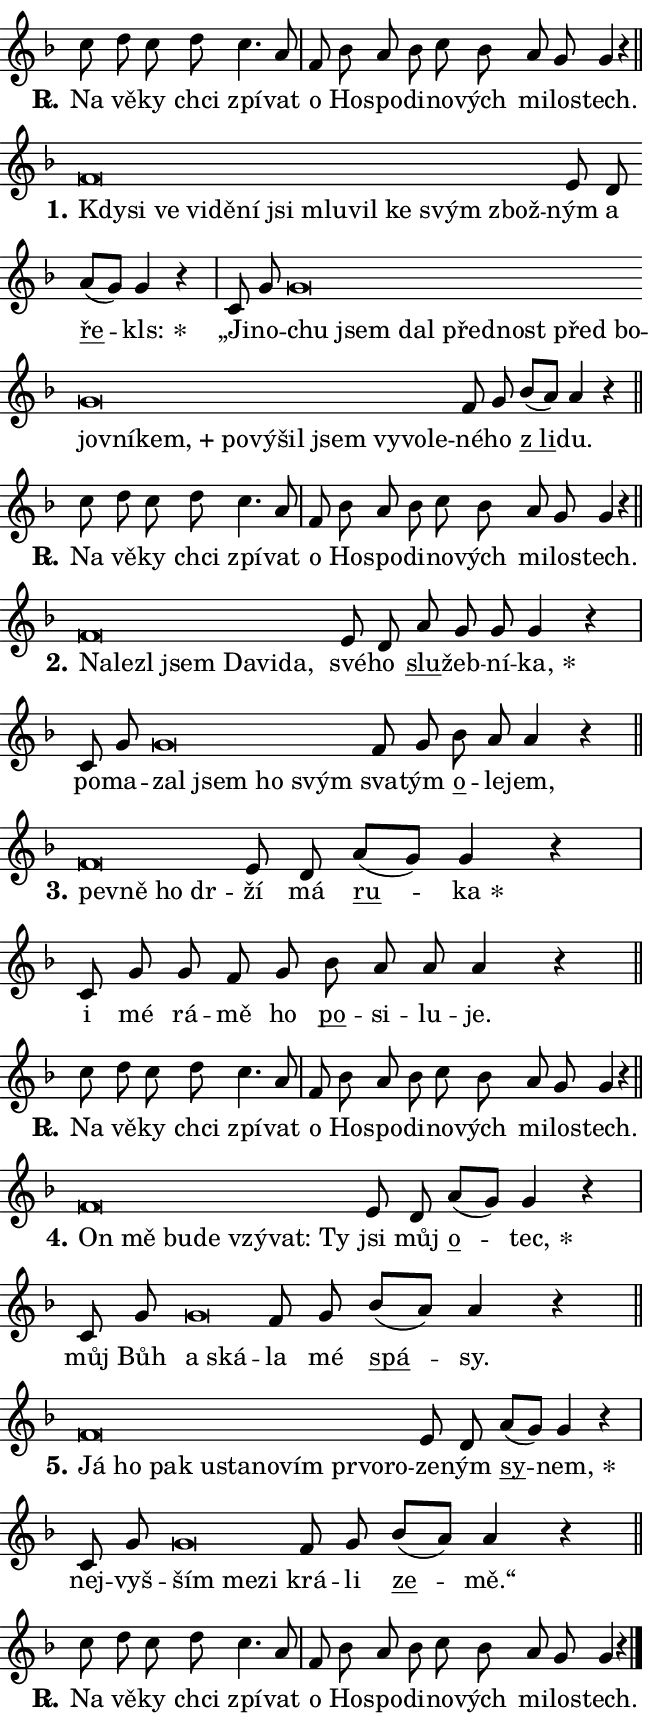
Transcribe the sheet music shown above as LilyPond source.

\version "2.24.0"
\header { tagline = "" }
\paper {
  indent = 0\cm
  top-margin = 0\cm
  right-margin = 0.13\cm % to fit lyric hyphens
  bottom-margin = 0\cm
  left-margin = 0\cm
  paper-width = 11\cm
  page-breaking = #ly:one-page-breaking
  system-system-spacing.basic-distance = #11
  score-system-spacing.basic-distance = #11
  ragged-last = ##f
}


%% Author: Thomas Morley
%% https://lists.gnu.org/archive/html/lilypond-user/2020-05/msg00002.html
#(define (line-position grob)
"Returns position of @var[grob} in current system:
   @code{'start}, if at first time-step
   @code{'end}, if at last time-step
   @code{'middle} otherwise
"
  (let* ((col (ly:item-get-column grob))
         (ln (ly:grob-object col 'left-neighbor))
         (rn (ly:grob-object col 'right-neighbor))
         (col-to-check-left (if (ly:grob? ln) ln col))
         (col-to-check-right (if (ly:grob? rn) rn col))
         (break-dir-left
           (and
             (ly:grob-property col-to-check-left 'non-musical #f)
             (ly:item-break-dir col-to-check-left)))
         (break-dir-right
           (and
             (ly:grob-property col-to-check-right 'non-musical #f)
             (ly:item-break-dir col-to-check-right))))
        (cond ((eqv? 1 break-dir-left) 'start)
              ((eqv? -1 break-dir-right) 'end)
              (else 'middle))))

#(define (tranparent-at-line-position vctor)
  (lambda (grob)
  "Relying on @code{line-position} select the relevant enry from @var{vctor}.
Used to determine transparency,"
    (case (line-position grob)
      ((end) (not (vector-ref vctor 0)))
      ((middle) (not (vector-ref vctor 1)))
      ((start) (not (vector-ref vctor 2))))))

noteHeadBreakVisibility =
#(define-music-function (break-visibility)(vector?)
"Makes @code{NoteHead}s transparent relying on @var{break-visibility}"
#{
  \override NoteHead.transparent =
    #(tranparent-at-line-position break-visibility)
#})

#(define delete-ledgers-for-transparent-note-heads
  (lambda (grob)
    "Reads whether a @code{NoteHead} is transparent.
If so this @code{NoteHead} is removed from @code{'note-heads} from
@var{grob}, which is supposed to be @code{LedgerLineSpanner}.
As a result ledgers are not printed for this @code{NoteHead}"
    (let* ((nhds-array (ly:grob-object grob 'note-heads))
           (nhds-list
             (if (ly:grob-array? nhds-array)
                 (ly:grob-array->list nhds-array)
                 '()))
           ;; Relies on the transparent-property being done before
           ;; Staff.LedgerLineSpanner.after-line-breaking is executed.
           ;; This is fragile ...
           (to-keep
             (remove
               (lambda (nhd)
                 (ly:grob-property nhd 'transparent #f))
               nhds-list)))
      ;; TODO find a better method to iterate over grob-arrays, similiar
      ;; to filter/remove etc for lists
      ;; For now rebuilt from scratch
      (set! (ly:grob-object grob 'note-heads)  '())
      (for-each
        (lambda (nhd)
          (ly:pointer-group-interface::add-grob grob 'note-heads nhd))
        to-keep))))

squashNotes = {
  \override NoteHead.X-extent = #'(-0.2 . 0.2)
  \override NoteHead.Y-extent = #'(-0.75 . 0)
  \override NoteHead.stencil =
    #(lambda (grob)
       (let ((pos (ly:grob-property grob 'staff-position)))
         (begin
           (if (< pos -7) (display "ERROR: Lower brevis then expected\n") (display ""))
           (if (<= pos -6) ly:text-interface::print ly:note-head::print))))
}
unSquashNotes = {
  \revert NoteHead.X-extent
  \revert NoteHead.Y-extent
  \revert NoteHead.stencil
}

hideNotes = \noteHeadBreakVisibility #begin-of-line-visible
unHideNotes = \noteHeadBreakVisibility #all-visible

% work-around for resetting accidentals
% https://lilypond.org/doc/v2.23/Documentation/notation/displaying-rhythms#unmetered-music
cadenzaMeasure = {
  \cadenzaOff
  \partial 1024 s1024
  \cadenzaOn
}

#(define-markup-command (accent layout props text) (markup?)
  "Underline accented syllable"
  (interpret-markup layout props
    #{\markup \override #'(offset . 4.3) \underline { #text }#}))

responsum = \markup \concat {
  "R" \hspace #-1.05 \path #0.1 #'((moveto 0 0.07) (lineto 0.9 0.8)) \hspace #0.05 "."
}

spaceSize = #0.6828661417322834 % exact space size for TeX Gyre Schola

\layout {
  \context {
    \Staff
    \remove "Time_signature_engraver"
    \override LedgerLineSpanner.after-line-breaking = #delete-ledgers-for-transparent-note-heads
  }
  \context {
    \Lyrics {
      \override LyricSpace.minimum-distance = \spaceSize
      \override LyricText.font-name = #"TeX Gyre Schola"
      \override LyricText.font-size = 1
      \override StanzaNumber.font-name = #"TeX Gyre Schola Bold"
      \override StanzaNumber.font-size = 1
    }
  }
  \context {
    \Score 
    \override NoteHead.text =
      #(lambda (grob) 
        (let ((pos (ly:grob-property grob 'staff-position)))
          #{\markup {
            \combine
              \halign #-0.55 \raise #(if (= pos -6) 0 0.5) \override #'(thickness . 2) \draw-line #'(3.2 . 0)
              \musicglyph "noteheads.sM1"
          }#}))
  }
}

% magnetic-lyrics.ily
%
%   written by
%     Jean Abou Samra <jean@abou-samra.fr>
%     Werner Lemberg <wl@gnu.org>
%
%   adapted by
%     Jiri Hon <jiri.hon@gmail.com>
%
% Version 2022-Apr-15

% https://www.mail-archive.com/lilypond-user@gnu.org/msg149350.html

#(define (Left_hyphen_pointer_engraver context)
   "Collect syllable-hyphen-syllable occurrences in lyrics and store
them in properties.  This engraver only looks to the left.  For
example, if the lyrics input is @code{foo -- bar}, it does the
following.

@itemize @bullet
@item
Set the @code{text} property of the @code{LyricHyphen} grob between
@q{foo} and @q{bar} to @code{foo}.

@item
Set the @code{left-hyphen} property of the @code{LyricText} grob with
text @q{foo} to the @code{LyricHyphen} grob between @q{foo} and
@q{bar}.
@end itemize

Use this auxiliary engraver in combination with the
@code{lyric-@/text::@/apply-@/magnetic-@/offset!} hook."
   (let ((hyphen #f)
         (text #f))
     (make-engraver
      (acknowledgers
       ((lyric-syllable-interface engraver grob source-engraver)
        (set! text grob)))
      (end-acknowledgers
       ((lyric-hyphen-interface engraver grob source-engraver)
        ;(when (not (grob::has-interface grob 'lyric-space-interface))
          (set! hyphen grob)));)
      ((stop-translation-timestep engraver)
       (when (and text hyphen)
         (ly:grob-set-object! text 'left-hyphen hyphen))
       (set! text #f)
       (set! hyphen #f)))))

#(define (lyric-text::apply-magnetic-offset! grob)
   "If the space between two syllables is less than the value in
property @code{LyricText@/.details@/.squash-threshold}, move the right
syllable to the left so that it gets concatenated with the left
syllable.

Use this function as a hook for
@code{LyricText@/.after-@/line-@/breaking} if the
@code{Left_@/hyphen_@/pointer_@/engraver} is active."
   (let ((hyphen (ly:grob-object grob 'left-hyphen #f)))
     (when hyphen
       (let ((left-text (ly:spanner-bound hyphen LEFT)))
         (when (grob::has-interface left-text 'lyric-syllable-interface)
           (let* ((common (ly:grob-common-refpoint grob left-text X))
                  (this-x-ext (ly:grob-extent grob common X))
                  (left-x-ext
                   (begin
                     ;; Trigger magnetism for left-text.
                     (ly:grob-property left-text 'after-line-breaking)
                     (ly:grob-extent left-text common X)))
                  ;; `delta` is the gap width between two syllables.
                  (delta (- (interval-start this-x-ext)
                            (interval-end left-x-ext)))
                  (details (ly:grob-property grob 'details))
                  (threshold (assoc-get 'squash-threshold details 0.2)))
             (when (< delta threshold)
               (let* (;; We have to manipulate the input text so that
                      ;; ligatures crossing syllable boundaries are not
                      ;; disabled.  For languages based on the Latin
                      ;; script this is essentially a beautification.
                      ;; However, for non-Western scripts it can be a
                      ;; necessity.
                      (lt (ly:grob-property left-text 'text))
                      (rt (ly:grob-property grob 'text))
                      (is-space (grob::has-interface hyphen 'lyric-space-interface))
                      (space (if is-space " " ""))
                      (extra-delta (if is-space spaceSize 0))
                      ;; Append new syllable.
                      (ltrt-space (if (and (string? lt) (string? rt))
                                (string-append lt space rt)
                                (make-concat-markup (list lt space rt))))
                      ;; Right-align `ltrt` to the right side.
                      (ltrt-space-markup (grob-interpret-markup
                               grob
                               (make-translate-markup
                                (cons (interval-length this-x-ext) 0)
                                (make-right-align-markup ltrt-space)))))
                 (begin
                   ;; Don't print `left-text`.
                   (ly:grob-set-property! left-text 'stencil #f)
                   ;; Set text and stencil (which holds all collected
                   ;; syllables so far) and shift it to the left.
                   (ly:grob-set-property! grob 'text ltrt-space)
                   (ly:grob-set-property! grob 'stencil ltrt-space-markup)
                   (ly:grob-translate-axis! grob (- (- delta extra-delta)) X))))))))))


#(define (lyric-hyphen::displace-bounds-first grob)
   ;; Make very sure this callback isn't triggered too early.
   (let ((left (ly:spanner-bound grob LEFT))
         (right (ly:spanner-bound grob RIGHT)))
     (ly:grob-property left 'after-line-breaking)
     (ly:grob-property right 'after-line-breaking)
     (ly:lyric-hyphen::print grob)))

squashThreshold = #0.4

\layout {
  \context {
    \Lyrics
    \consists #Left_hyphen_pointer_engraver
    \override LyricText.after-line-breaking =
      #lyric-text::apply-magnetic-offset!
    \override LyricHyphen.stencil = #lyric-hyphen::displace-bounds-first
    \override LyricText.details.squash-threshold = \squashThreshold
    \override LyricHyphen.minimum-distance = 0
    \override LyricHyphen.minimum-length = \squashThreshold
  }
}

squashText = \override LyricText.details.squash-threshold = 9999
unSquashText = \override LyricText.details.squash-threshold = \squashThreshold

leftText = \override LyricText.self-alignment-X = #LEFT
unLeftText = \revert LyricText.self-alignment-X

starOffset = #(lambda (grob) 
                (let ((x_offset (ly:self-alignment-interface::aligned-on-x-parent grob)))
                  (if (= x_offset 0) 0 (+ x_offset 1.2))))

star = #(define-music-function (syllable)(string?)
"Append star separator at the end of a syllable"
#{
  \once \override LyricText.X-offset = #starOffset
  \lyricmode { \markup {
    #syllable
    \override #'((font-name . "TeX Gyre Schola Bold")) \hspace #0.2 \lower #0.65 \larger "*"
  } }
#})

starAccent = #(define-music-function (syllable)(string?)
"Append star separator at the end of a syllable and make accent"
#{
  \once \override LyricText.X-offset = #starOffset
  \lyricmode { \markup {
    \accent #syllable
    \override #'((font-name . "TeX Gyre Schola Bold")) \hspace #0.2 \lower #0.65 \larger "*"
  } }
#})

breath = #(define-music-function (syllable)(string?)
"Append breathing indicator at the end of a syllable"
#{
  \lyricmode { \markup { #syllable "+" } }
#})

optionalBreath = #(define-music-function (syllable)(string?)
"Append optional breathing indicator at the end of a syllable"
#{
  \lyricmode { \markup { #syllable "(+)" } }
#})


\score {
    <<
        \new Voice = "melody" { \cadenzaOn \key f \major \relative { c''8 d c d c4. a8 \cadenzaMeasure \bar "|" f bes a bes \bar "" c bes \bar "" a g g4 r \cadenzaMeasure \bar "||" \break } }
        \new Lyrics \lyricsto "melody" { \lyricmode { \set stanza = \responsum
Na vě -- ky chci zpí -- vat o Ho -- spo -- di -- no -- vých mi -- lo -- stech. } }
    >>
    \layout {}
}

\score {
    <<
        \new Voice = "melody" { \cadenzaOn \key f \major \relative { \squashNotes f'\breve*1/16 \hideNotes \breve*1/16 \bar "" \breve*1/16 \bar "" \breve*1/16 \bar "" \breve*1/16 \bar "" \breve*1/16 \bar "" \breve*1/16 \bar "" \breve*1/16 \bar "" \breve*1/16 \bar "" \breve*1/16 \bar "" \breve*1/16 \breve*1/16 \bar "" \unHideNotes \unSquashNotes e8 d \bar "" a'[( g)] g4 r \cadenzaMeasure \bar "|" c,8 g' \bar "" \squashNotes g\breve*1/16 \hideNotes \breve*1/16 \bar "" \breve*1/16 \bar "" \breve*1/16 \bar "" \breve*1/16 \bar "" \breve*1/16 \bar "" \breve*1/16 \bar "" \breve*1/16 \bar "" \breve*1/16 \bar "" \breve*1/16 \bar "" \breve*1/16 \bar "" \breve*1/16 \bar "" \breve*1/16 \bar "" \breve*1/16 \bar "" \breve*1/16 \bar "" \breve*1/16 \breve*1/16 \bar "" \unHideNotes \unSquashNotes f8 g \bar "" bes[( a)] a4 r \cadenzaMeasure \bar "||" \break } }
        \new Lyrics \lyricsto "melody" { \lyricmode { \set stanza = "1."
\leftText Kdy -- \squashText si ve vi -- dě -- ní jsi mlu -- vil ke svým zbož -- \unLeftText \unSquashText ným a \markup \accent ře -- \star kls: „Ji -- no -- \leftText chu \squashText jsem dal před -- nost před bo -- jov -- ní -- \breath "kem," po -- vý -- šil jsem vy -- vo -- le -- \unLeftText \unSquashText né -- ho \markup \accent "z li" -- du. } }
    >>
    \layout {}
}

\score {
    <<
        \new Voice = "melody" { \cadenzaOn \key f \major \relative { c''8 d c d c4. a8 \cadenzaMeasure \bar "|" f bes a bes \bar "" c bes \bar "" a g g4 r \cadenzaMeasure \bar "||" \break } }
        \new Lyrics \lyricsto "melody" { \lyricmode { \set stanza = \responsum
Na vě -- ky chci zpí -- vat o Ho -- spo -- di -- no -- vých mi -- lo -- stech. } }
    >>
    \layout {}
}

\score {
    <<
        \new Voice = "melody" { \cadenzaOn \key f \major \relative { \squashNotes f'\breve*1/16 \hideNotes \breve*1/16 \bar "" \breve*1/16 \bar "" \breve*1/16 \bar "" \breve*1/16 \bar "" \breve*1/16 \breve*1/16 \bar "" \unHideNotes \unSquashNotes e8 d \bar "" a' g g g4 r \cadenzaMeasure \bar "|" c,8 g' \bar "" \squashNotes g\breve*1/16 \hideNotes \breve*1/16 \bar "" \breve*1/16 \breve*1/16 \bar "" \unHideNotes \unSquashNotes f8 g \bar "" bes a a4 r \cadenzaMeasure \bar "||" \break } }
        \new Lyrics \lyricsto "melody" { \lyricmode { \set stanza = "2."
\leftText Na -- \squashText le -- zl jsem Da -- vi -- da, \unLeftText \unSquashText své -- ho \markup \accent slu -- žeb -- ní -- \star ka, po -- ma -- \leftText zal \squashText jsem ho svým \unLeftText \unSquashText sva -- tým \markup \accent o -- le -- jem, } }
    >>
    \layout {}
}

\score {
    <<
        \new Voice = "melody" { \cadenzaOn \key f \major \relative { \squashNotes f'\breve*1/16 \hideNotes \breve*1/16 \bar "" \breve*1/16 \breve*1/16 \bar "" \unHideNotes \unSquashNotes e8 d \bar "" a'[( g)] g4 r \cadenzaMeasure \bar "|" c,8 g' \bar "" g f8 g \bar "" bes a a a4 r \cadenzaMeasure \bar "||" \break } }
        \new Lyrics \lyricsto "melody" { \lyricmode { \set stanza = "3."
\leftText pev -- \squashText ně ho dr -- \unLeftText \unSquashText ží má \markup \accent ru -- \star ka i mé rá -- mě ho \markup \accent po -- si -- lu -- je. } }
    >>
    \layout {}
}

\score {
    <<
        \new Voice = "melody" { \cadenzaOn \key f \major \relative { c''8 d c d c4. a8 \cadenzaMeasure \bar "|" f bes a bes \bar "" c bes \bar "" a g g4 r \cadenzaMeasure \bar "||" \break } }
        \new Lyrics \lyricsto "melody" { \lyricmode { \set stanza = \responsum
Na vě -- ky chci zpí -- vat o Ho -- spo -- di -- no -- vých mi -- lo -- stech. } }
    >>
    \layout {}
}

\score {
    <<
        \new Voice = "melody" { \cadenzaOn \key f \major \relative { \squashNotes f'\breve*1/16 \hideNotes \breve*1/16 \bar "" \breve*1/16 \bar "" \breve*1/16 \bar "" \breve*1/16 \bar "" \breve*1/16 \breve*1/16 \bar "" \unHideNotes \unSquashNotes e8 d \bar "" a'[( g)] g4 r \cadenzaMeasure \bar "|" c,8 g' \bar "" \squashNotes g\breve*1/16 \hideNotes \breve*1/16 \bar "" \unHideNotes \unSquashNotes f8 g \bar "" bes[( a)] a4 r \cadenzaMeasure \bar "||" \break } }
        \new Lyrics \lyricsto "melody" { \lyricmode { \set stanza = "4."
\leftText On \squashText mě bu -- de vzý -- vat: Ty \unLeftText \unSquashText jsi můj \markup \accent o -- \star tec, můj Bůh \leftText a \squashText ská -- \unLeftText \unSquashText la mé \markup \accent spá -- sy. } }
    >>
    \layout {}
}

\score {
    <<
        \new Voice = "melody" { \cadenzaOn \key f \major \relative { \squashNotes f'\breve*1/16 \hideNotes \breve*1/16 \bar "" \breve*1/16 \bar "" \breve*1/16 \bar "" \breve*1/16 \bar "" \breve*1/16 \bar "" \breve*1/16 \bar "" \breve*1/16 \bar "" \breve*1/16 \breve*1/16 \bar "" \unHideNotes \unSquashNotes e8 d \bar "" a'[( g)] g4 r \cadenzaMeasure \bar "|" c,8 g' \bar "" \squashNotes g\breve*1/16 \hideNotes \breve*1/16 \breve*1/16 \bar "" \unHideNotes \unSquashNotes f8 g \bar "" bes[( a)] a4 r \cadenzaMeasure \bar "||" \break } }
        \new Lyrics \lyricsto "melody" { \lyricmode { \set stanza = "5."
\leftText Já \squashText ho pak u -- sta -- no -- vím pr -- vo -- ro -- \unLeftText \unSquashText ze -- ným \markup \accent sy -- \star nem, nej -- vyš -- \leftText ším \squashText me -- zi \unLeftText \unSquashText krá -- li \markup \accent ze -- mě.“ } }
    >>
    \layout {}
}

\score {
    <<
        \new Voice = "melody" { \cadenzaOn \key f \major \relative { c''8 d c d c4. a8 \cadenzaMeasure \bar "|" f bes a bes \bar "" c bes \bar "" a g g4 r \cadenzaMeasure \bar "||" \break } \bar "|." }
        \new Lyrics \lyricsto "melody" { \lyricmode { \set stanza = \responsum
Na vě -- ky chci zpí -- vat o Ho -- spo -- di -- no -- vých mi -- lo -- stech. } }
    >>
    \layout {}
}
